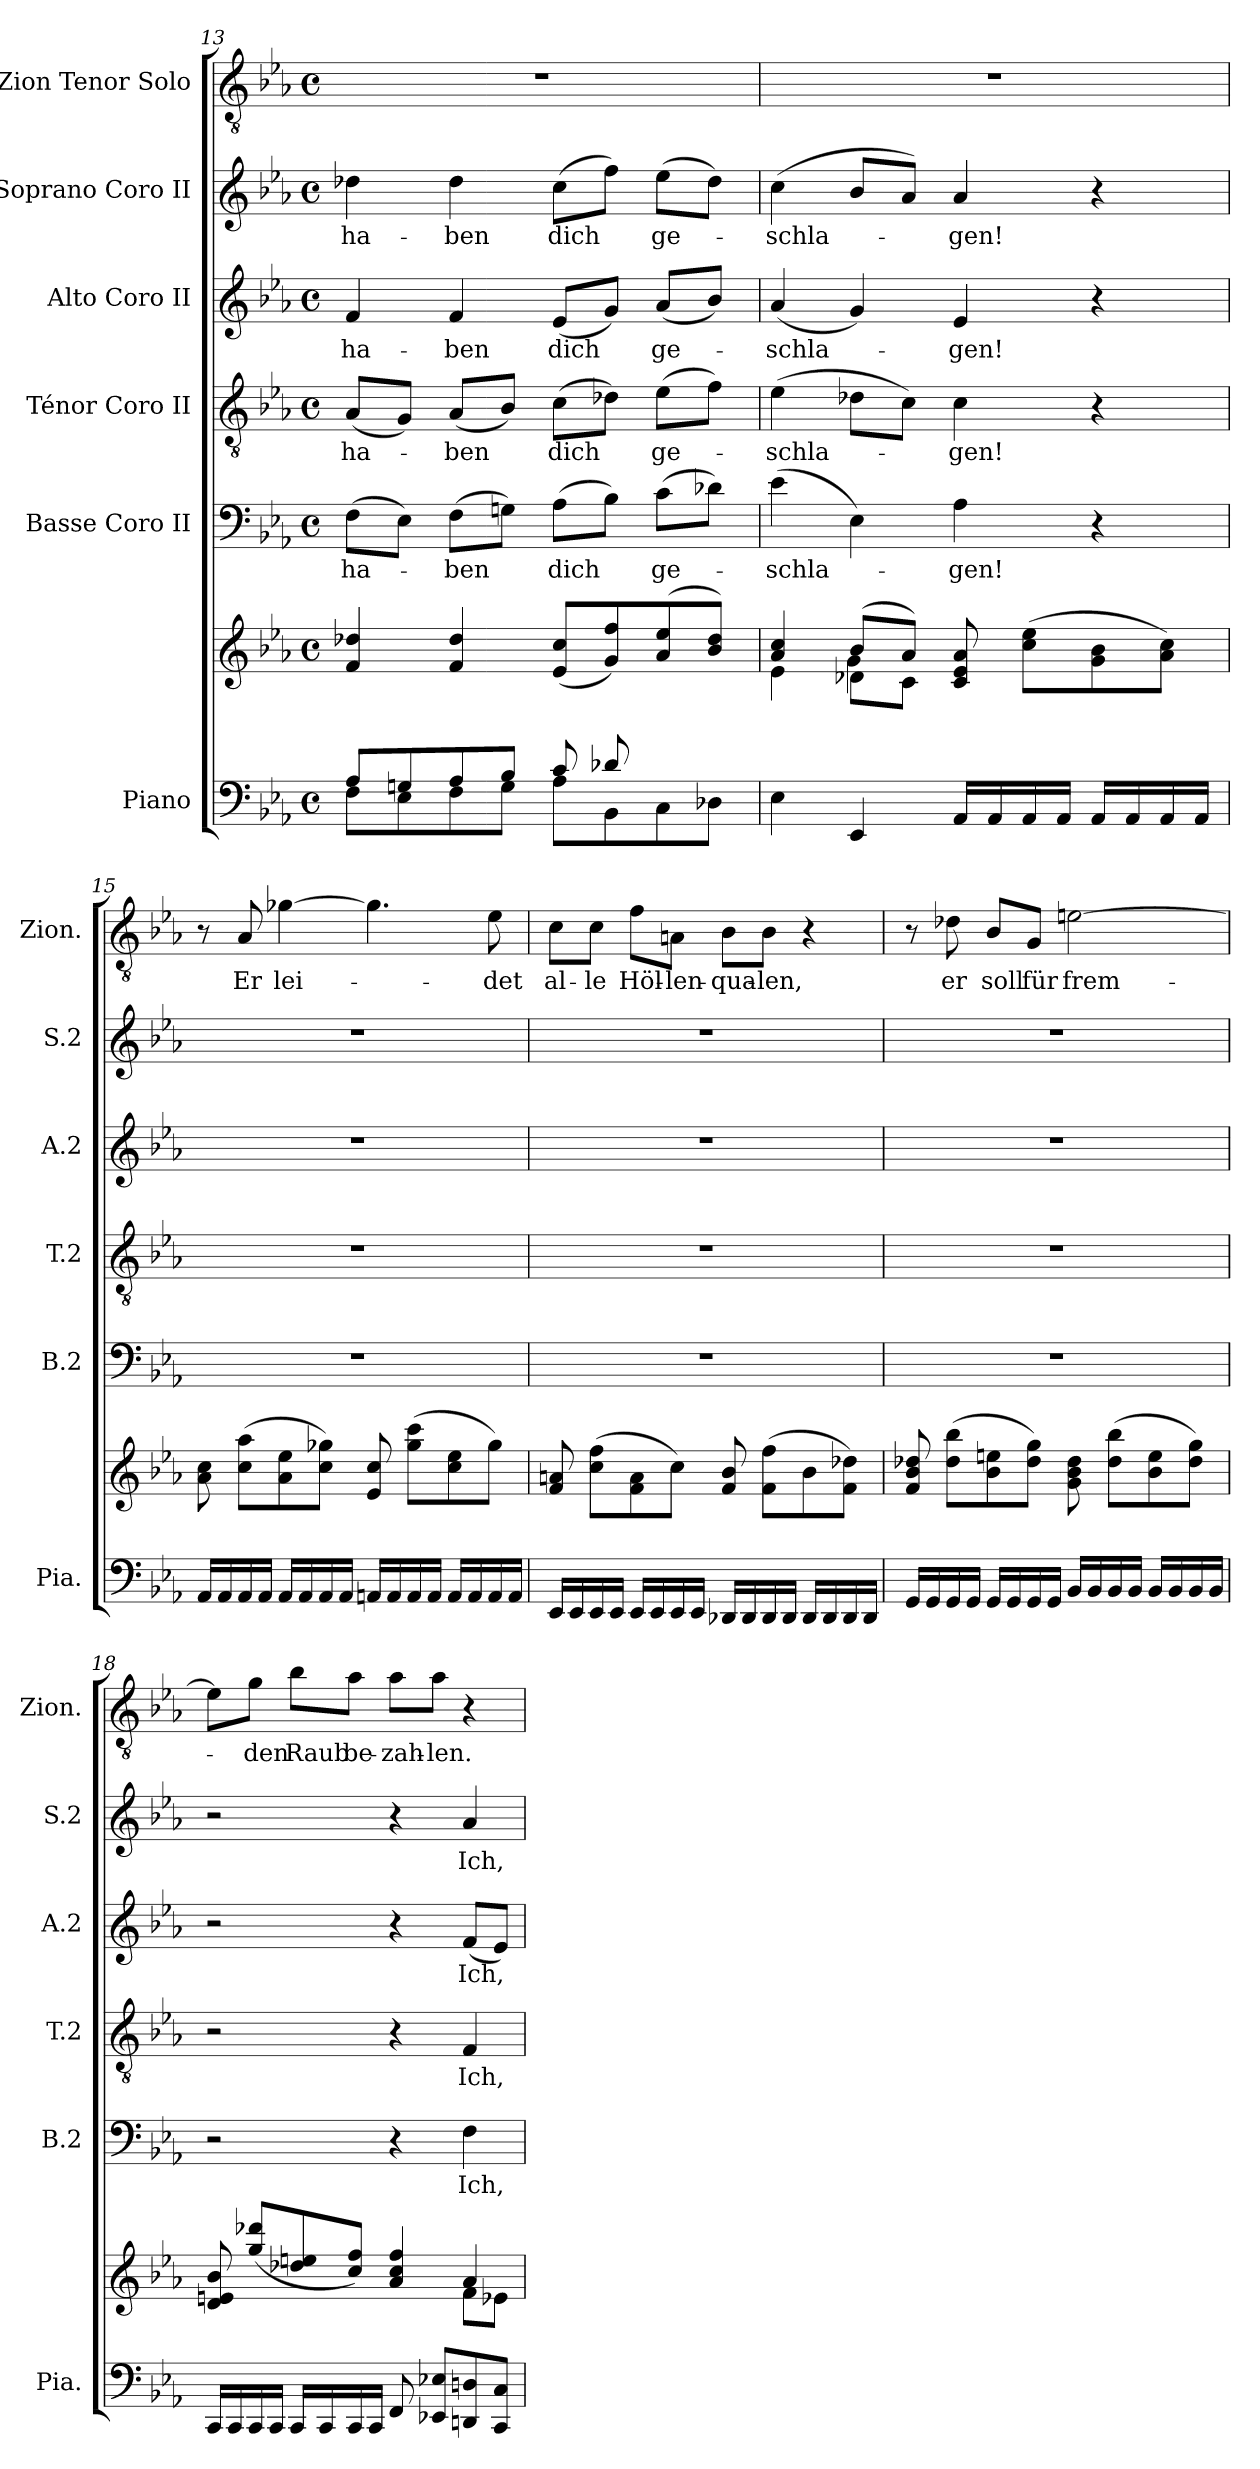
**kern	**kern	**kern	**text	**kern	**text	**kern	**text	**kern	**text	**kern	**text
*part6	*part6	*part5	*part5	*part4	*part4	*part3	*part3	*part2	*part2	*part1	*part1
*staff7	*staff6	*staff5	*staff5	*staff4	*staff4	*staff3	*staff3	*staff2	*staff2	*staff1	*staff1
*I"Piano	*	*I"Basse Coro II	*	*I"Ténor Coro II	*	*I"Alto Coro II	*	*I"Soprano Coro II	*	*I"Zion Tenor Solo	*
*I'Pia.	*	*I'B.2	*	*I'T.2	*	*I'A.2	*	*I'S.2	*	*I'Zion.	*
*clefF4	*clefG2	*clefF4	*	*clefGv2	*	*clefG2	*	*clefG2	*	*clefGv2	*
*k[b-e-a-]	*k[b-e-a-]	*k[b-e-a-]	*	*k[b-e-a-]	*	*k[b-e-a-]	*	*k[b-e-a-]	*	*k[b-e-a-]	*
*M4/4	*M4/4	*M4/4	*	*M4/4	*	*M4/4	*	*M4/4	*	*M4/4	*
*met(c)	*met(c)	*met(c)	*	*met(c)	*	*met(c)	*	*met(c)	*	*met(c)	*
=13	=13	=13	=13	=13	=13	=13	=13	=13	=13	=13	=13
*^	*^	*	*	*	*	*	*	*	*	*	*
8A-/L	8F\L	4f/ 4dd-X/	2.ryy	(8F\L	ha-	(8A-/L	ha-	4f/	ha-	4dd-X\	ha-	1r	.
8Gn/	8E-\	.	.	8E-\J)	.	8G/J)	.	.	.	.	.	.	.
8A-/	8F\	4f/ 4dd-/	.	(8F\L	-ben	(8A-/L	-ben	4f/	-ben	4dd-\	-ben	.	.
8B-/J	8G\J	.	.	8Gn\J)	.	8B-/J)	.	.	.	.	.	.	.
8c/L	8A-\L	(8e-/ 8cc/L	.	(8A-\L	dich	(8c\L	dich	(8e-/L	dich	(8cc\L	dich	.	.
8d-X/	8BB-\	8g/ 8ff/)	.	8B-\J)	.	8d-X\J)	.	8g/J)	.	8ff\J)	.	.	.
4ryy	8C\	(8a-/ 8ee-/	8e-\	(8c\L	ge-	(8e-\L	ge-	(8a-/L	ge-	(8ee-\L	ge-	.	.
.	8D-X\J	8b-/ 8dd-/J)	8f\J	8d-X\J)	.	8f\J)	.	8b-/J)	.	8dd-\J)	.	.	.
*v	*v	*	*	*	*	*	*	*	*	*	*	*	*
=14	=14	=14	=14	=14	=14	=14	=14	=14	=14	=14	=14	=14
*	*	*^	*	*	*	*	*	*	*	*	*	*
4E-\	4a-/ 4cc/	4e-\	4ryy	(4e-\	-schla-	(4e-\	-schla-	(4a-/	-schla-	(4cc\	-schla-	1r	.
4EE-/	(8b-/L	8d-X\L	4g\	4E-\)	.	8d-X\L	.	4g/)	.	8b-/L	.	.	.
.	8a-/J)	8c\J	.	.	.	8c\J)	.	.	.	8a-/J)	.	.	.
16AA-/LL	8c/ 8e-/ 8a-/	2ryy	2ryy	4A-\	-gen!	4c\	-gen!	4e-/	-gen!	4a-/	-gen!	.	.
16AA-/	.	.	.	.	.	.	.	.	.	.	.	.	.
16AA-/	(>8cc\ 8ee-\L	.	.	.	.	.	.	.	.	.	.	.	.
16AA-/JJ	.	.	.	.	.	.	.	.	.	.	.	.	.
16AA-/LL	8g\ 8b-\	.	.	4r	.	4r	.	4r	.	4r	.	.	.
16AA-/	.	.	.	.	.	.	.	.	.	.	.	.	.
16AA-/	8a-\ 8cc\J)	.	.	.	.	.	.	.	.	.	.	.	.
16AA-/JJ	.	.	.	.	.	.	.	.	.	.	.	.	.
*	*v	*v	*v	*	*	*	*	*	*	*	*	*	*
!!LO:LB:g=z
=15	=15	=15	=15	=15	=15	=15	=15	=15	=15	=15	=15
16AA-/LL	8a-\ 8cc\	1r	.	1r	.	1r	.	1r	.	8r	.
16AA-/	.	.	.	.	.	.	.	.	.	.	.
16AA-/	(8cc\ 8aa-\L	.	.	.	.	.	.	.	.	8A-/	Er
16AA-/JJ	.	.	.	.	.	.	.	.	.	.	.
16AA-/LL	8a-\ 8ee-\	.	.	.	.	.	.	.	.	[4g-X\	lei-
16AA-/	.	.	.	.	.	.	.	.	.	.	.
16AA-/	8cc\ 8gg-X\J)	.	.	.	.	.	.	.	.	.	.
16AA-/JJ	.	.	.	.	.	.	.	.	.	.	.
16AAn/LL	8e-/ 8cc/	.	.	.	.	.	.	.	.	4.g-\]	.
16AA/	.	.	.	.	.	.	.	.	.	.	.
16AA/	(8gg-\ 8ccc\L	.	.	.	.	.	.	.	.	.	.
16AA/JJ	.	.	.	.	.	.	.	.	.	.	.
16AA/LL	8cc\ 8ee-\	.	.	.	.	.	.	.	.	.	.
16AA/	.	.	.	.	.	.	.	.	.	.	.
16AA/	8gg-\J)	.	.	.	.	.	.	.	.	8e-\	-det
16AA/JJ	.	.	.	.	.	.	.	.	.	.	.
=16	=16	=16	=16	=16	=16	=16	=16	=16	=16	=16	=16
16EE-/LL	8f/ 8an/	1r	.	1r	.	1r	.	1r	.	8c\L	al-
16EE-/	.	.	.	.	.	.	.	.	.	.	.
16EE-/	(8cc\ 8ff\L	.	.	.	.	.	.	.	.	8c\J	-le
16EE-/JJ	.	.	.	.	.	.	.	.	.	.	.
16EE-/LL	8f\ 8a\	.	.	.	.	.	.	.	.	8f\L	Höl-
16EE-/	.	.	.	.	.	.	.	.	.	.	.
16EE-/	8cc\J)	.	.	.	.	.	.	.	.	8An\J	-len-
16EE-/JJ	.	.	.	.	.	.	.	.	.	.	.
16DD-X/LL	8f/ 8b-/	.	.	.	.	.	.	.	.	8B-\L	-qua-
16DD-/	.	.	.	.	.	.	.	.	.	.	.
16DD-/	(8f\ 8ff\L	.	.	.	.	.	.	.	.	8B-\J	-len,
16DD-/JJ	.	.	.	.	.	.	.	.	.	.	.
16DD-/LL	8b-\	.	.	.	.	.	.	.	.	4r	.
16DD-/	.	.	.	.	.	.	.	.	.	.	.
16DD-/	8f\ 8dd-X\J)	.	.	.	.	.	.	.	.	.	.
16DD-/JJ	.	.	.	.	.	.	.	.	.	.	.
=17	=17	=17	=17	=17	=17	=17	=17	=17	=17	=17	=17
16GG/LL	8f/ 8b-/ 8dd-X/	1r	.	1r	.	1r	.	1r	.	8r	.
16GG/	.	.	.	.	.	.	.	.	.	.	.
16GG/	(8dd-\ 8bb-\L	.	.	.	.	.	.	.	.	8d-X\	er
16GG/JJ	.	.	.	.	.	.	.	.	.	.	.
16GG/LL	8b-\ 8een\	.	.	.	.	.	.	.	.	8B-/L	soll
16GG/	.	.	.	.	.	.	.	.	.	.	.
16GG/	8dd-\ 8gg\J)	.	.	.	.	.	.	.	.	8G/J	für
16GG/JJ	.	.	.	.	.	.	.	.	.	.	.
16BB-/LL	8g\ 8b-\ 8dd-\	.	.	.	.	.	.	.	.	[2en\	frem-
16BB-/	.	.	.	.	.	.	.	.	.	.	.
16BB-/	(8dd-\ 8bb-\L	.	.	.	.	.	.	.	.	.	.
16BB-/JJ	.	.	.	.	.	.	.	.	.	.	.
16BB-/LL	8b-\ 8ee\	.	.	.	.	.	.	.	.	.	.
16BB-/	.	.	.	.	.	.	.	.	.	.	.
16BB-/	8dd-\ 8gg\J)	.	.	.	.	.	.	.	.	.	.
16BB-/JJ	.	.	.	.	.	.	.	.	.	.	.
!!LO:PB:g=z
=18	=18	=18	=18	=18	=18	=18	=18	=18	=18	=18	=18
*	*^	*	*	*	*	*	*	*	*	*	*
16CC/LL	8d/ 8en/ 8b-/	2.ryy	2r	.	2r	.	2r	.	2r	.	8e\L]	.
16CC/	.	.	.	.	.	.	.	.	.	.	.	.
16CC/	(8gg/ 8ddd-X/L	.	.	.	.	.	.	.	.	.	8g\J	-den
16CC/JJ	.	.	.	.	.	.	.	.	.	.	.	.
16CC/LL	8dd-X/ 8een/	.	.	.	.	.	.	.	.	.	8b-\L	Raub
16CC/	.	.	.	.	.	.	.	.	.	.	.	.
16CC/	8cc/ 8ff/J)	.	.	.	.	.	.	.	.	.	8a-\J	be-
16CC/JJ	.	.	.	.	.	.	.	.	.	.	.	.
8FF/	4a-/ 4cc/ 4ff/	.	4r	.	4r	.	4r	.	4r	.	8a-\L	-zah-
8EE-X/ 8E-X/L	.	.	.	.	.	.	.	.	.	.	8a-\J	-len.
8DDn/ 8Dn/	4a-/	8f\L	4F\	Ich,	4F/	Ich,	(8f/L	Ich,	4a-/	Ich,	4r	.
8CC/ 8C/J	.	8e-X\J	.	.	.	.	8e-/J)	.	.	.	.	.
*	*v	*v	*	*	*	*	*	*	*	*	*	*
=	=	=	=	=	=	=	=	=	=	=	=
*-	*-	*-	*-	*-	*-	*-	*-	*-	*-	*-	*-
